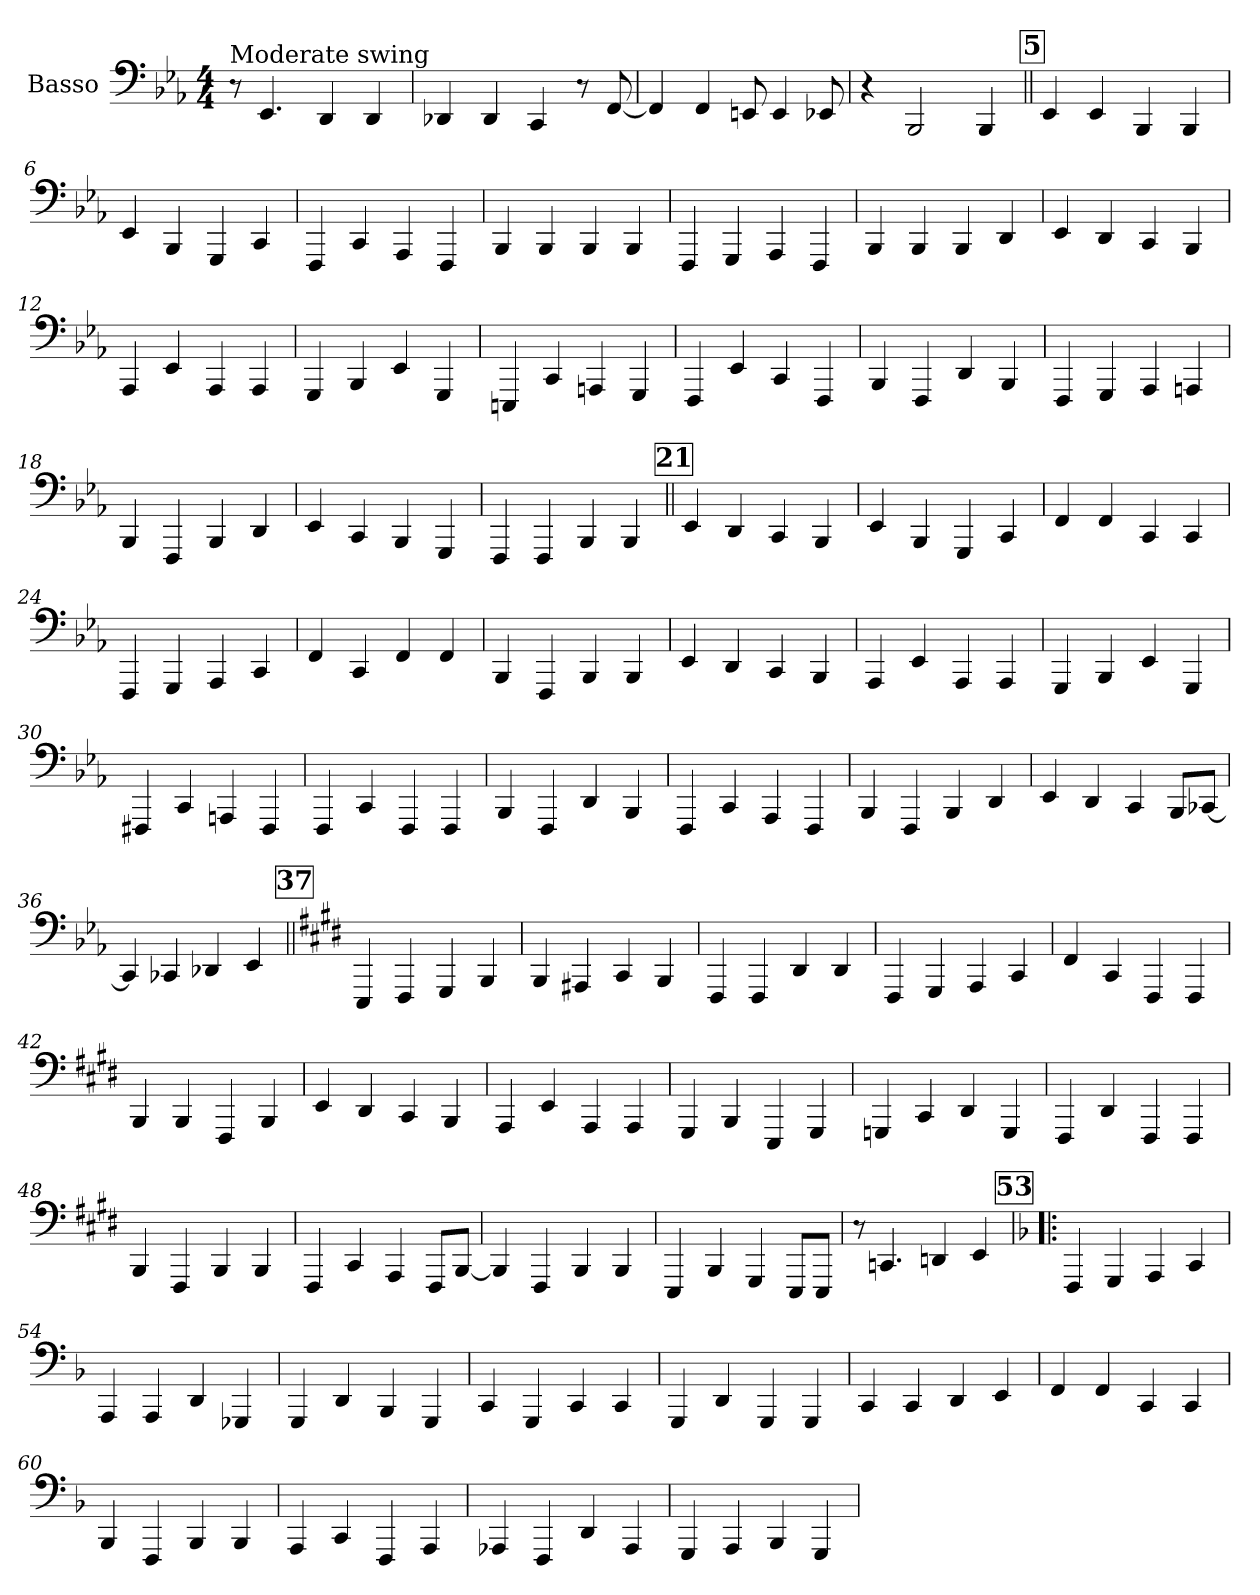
**kern
*part1
*staff1
*I"Basso
*stria4
*
*k[b-e-a-]
*E-:
*M4/4
*MM152
=1
!LO:TX:a:t=Moderate swing
8r
4.EE-
4DD
4DD
=2
4DD-X
4DD-
4CC
8r
[8FF
=3
4FF]
4FF
8EEn
4EE
8EE-X
=4
4r
2BBB-
4BBB-
!!LO:REH:place=s1:t=5
=5||
4EE-
4EE-
4BBB-
4BBB-
=6
4EE-
4BBB-
4GGG
4CC
=7
4FFF
4CC
4AAA-
4FFF
=8
4BBB-
4BBB-
4BBB-
4BBB-
=9
4FFF
4GGG
4AAA-
4FFF
=10
4BBB-
4BBB-
4BBB-
4DD
=11
4EE-
4DD
4CC
4BBB-
=12
4AAA-
4EE-
4AAA-
4AAA-
=13
4GGG
4BBB-
4EE-
4GGG
=14
4EEEn
4CC
4AAAn
4GGG
=15
4FFF
4EE-
4CC
4FFF
=16
4BBB-
4FFF
4DD
4BBB-
=17
4FFF
4GGG
4AAA-
4AAAn
=18
4BBB-
4FFF
4BBB-
4DD
=19
4EE-
4CC
4BBB-
4GGG
=20
4FFF
4FFF
4BBB-
4BBB-
!!LO:REH:place=s1:t=21
=21||
4EE-
4DD
4CC
4BBB-
=22
4EE-
4BBB-
4GGG
4CC
=23
4FF
4FF
4CC
4CC
=24
4FFF
4GGG
4AAA-
4CC
=25
4FF
4CC
4FF
4FF
=26
4BBB-
4FFF
4BBB-
4BBB-
=27
4EE-
4DD
4CC
4BBB-
=28
4AAA-
4EE-
4AAA-
4AAA-
=29
4GGG
4BBB-
4EE-
4GGG
=30
4FFF#X
4CC
4AAAn
4FFF#
=31
4FFF
4CC
4FFF
4FFF
=32
4BBB-
4FFF
4DD
4BBB-
=33
4FFF
4CC
4AAA-
4FFF
=34
4BBB-
4FFF
4BBB-
4DD
=35
4EE-
4DD
4CC
8BBB-L
[8CC-XJ
=36
4CC-]
4CC-X
4DD-X
4EE-
!!LO:REH:place=s1:t=37
=37||
*k[f#c#g#d#]
*E:
4EEE
4FFF#
4GGG#
4BBB
=38
4BBB
4AAA#X
4CC#
4BBB
=39
4FFF#
4FFF#
4DD#
4DD#
=40
4FFF#
4GGG#
4AAA
4CC#
=41
4FF#
4CC#
4FFF#
4FFF#
=42
4BBB
4BBB
4FFF#
4BBB
=43
4EE
4DD#
4CC#
4BBB
=44
4AAA
4EE
4AAA
4AAA
=45
4GGG#
4BBB
4EEE
4GGG#
=46
4GGGn
4CC#
4DD#
4GGG
=47
4FFF#
4DD#
4FFF#
4FFF#
=48
4BBB
4FFF#
4BBB
4BBB
=49
4FFF#
4CC#
4AAA
8FFF#L
[8BBBJ
=50
4BBB]
4FFF#
4BBB
4BBB
=51
4EEE
4BBB
4GGG#
8EEEL
8EEEJ
=52
8r
4.CCn
4DDn
4EE
!!LO:REH:place=s1:t=53
=53!|:
*k[b-]
*F:
4FFF
4GGG
4AAA
4CC
=54
4AAA
4AAA
4DD
4GGG-X
=55
4GGG
4DD
4BBB-
4GGG
=56
4CC
4GGG
4CC
4CC
=57
4GGG
4DD
4GGG
4GGG
=58
4CC
4CC
4DD
4EE
=59
4FF
4FF
4CC
4CC
=60
4BBB-
4FFF
4BBB-
4BBB-
=61
4AAA
4CC
4FFF
4AAA
=62
4AAA-X
4FFF
4DD
4AAA-
=63
4GGG
4AAA
4BBB-
4GGG
=
*-
